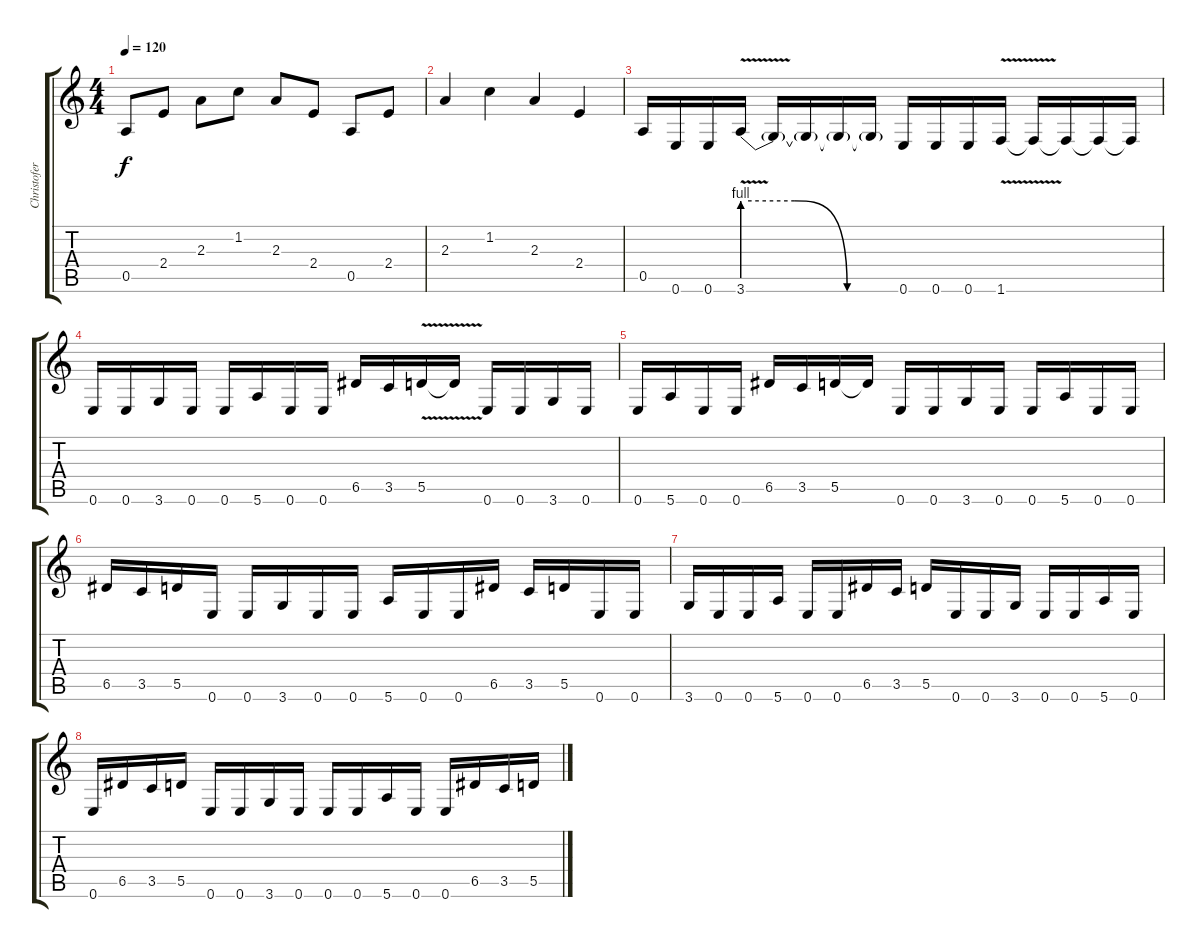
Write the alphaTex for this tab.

\track ("Christofer" "Christofer") {instrument distortionguitar}
\staff {score tabs}
\tuning (E4 B3 G3 D3 A2 E2) {hide}
\ts (4 4)
\tempo 120
\clef g2
\ks c
0.5.8{dy f instrument distortionguitar} 2.4.8 2.3.8 1.2.8 2.3.8 2.4.8 0.5.8 2.4.8 |
2.3.4 1.2.4 2.3.4 2.4.4 |
0.5.16 0.6.16 0.6.16 3.6{be (custom 0 4 20 4 40 0 60 0) v}.16 3.6{t}.16 3.6{t}.16 3.6{t}.16 3.6{t}.16 0.6.16 0.6.16 0.6.16 1.6{v}.16 1.6{t}.16 1.6{t}.16 1.6{t}.16 1.6{t}.16 |
0.6.16 0.6.16 3.6.16 0.6.16 0.6.16 5.6.16 0.6.16 0.6.16 6.5.16 3.5.16 5.5{v}.16 5.5{t}.16 0.6.16 0.6.16 3.6.16 0.6.16 |
0.6.16 5.6.16 0.6.16 0.6.16 6.5.16 3.5.16 5.5.16 5.5{t}.16 0.6.16 0.6.16 3.6.16 0.6.16 0.6.16 5.6.16 0.6.16 0.6.16 |
6.5.16 3.5.16 5.5.16 0.6.16 0.6.16 3.6.16 0.6.16 0.6.16 5.6.16 0.6.16 0.6.16 6.5.16 3.5.16 5.5.16 0.6.16 0.6.16 |
3.6.16 0.6.16 0.6.16 5.6.16 0.6.16 0.6.16 6.5.16 3.5.16 5.5.16 0.6.16 0.6.16 3.6.16 0.6.16 0.6.16 5.6.16 0.6.16 |
0.6.16 6.5.16 3.5.16 5.5.16 0.6.16 0.6.16 3.6.16 0.6.16 0.6.16 0.6.16 5.6.16 0.6.16 0.6.16 6.5.16 3.5.16 5.5.16
